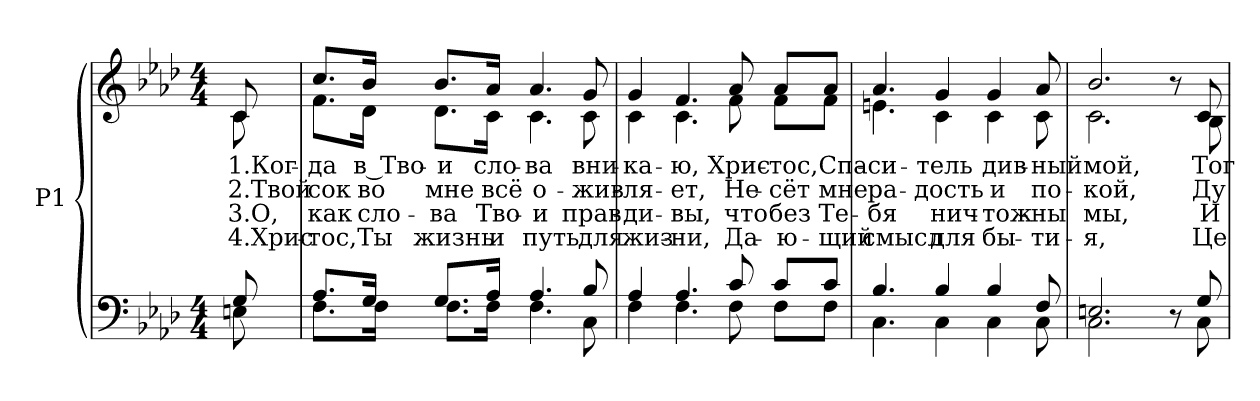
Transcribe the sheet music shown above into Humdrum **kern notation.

**kern	**kern	**text	**text	**text	**text
*part1	*part1	*part1	*part1	*part1	*part1
*staff2	*staff1	*staff1	*staff1	*staff1	*staff1
*I"P1	*	*	*	*	*
!!LO:PB:g=z
*clefF4	*clefG2	*	*	*	*
*k[b-e-a-d-]	*k[b-e-a-d-]	*	*	*	*
*A-:	*A-:	*	*	*	*
*M4/4	*M4/4	*	*	*	*
*MM87	*MM87	*	*	*	*
=1	=1	=1	=1	=1	=1
*^	*	*	*	*	*
!	!	!	!LO:LY:b:color=#000000	!LO:LY:b:color=#000000	!LO:LY:b:color=#000000	!LO:LY:b:color=#000000
*	*	*^	*	*	*	*
8Gi/	8Eni\	8ci/	8ci\	1.Ког-	2.Твой	3.О,	4.Хрис-
=2	=2	=2	=2	=2	=2	=2	=2
!	!	!	!	!LO:LY:b:color=#000000	!LO:LY:b:color=#000000	!LO:LY:b:color=#000000	!LO:LY:b:color=#000000
8.A-i/L	8.Fi\L	8.cci/L	8.fi\L	-да	сок	как	-тос,
!	!	!	!	!LO:LY:b:color=#000000	!LO:LY:b:color=#000000	!LO:LY:b:color=#000000	!LO:LY:b:color=#000000
16Gi/Jk	16Fi\Jk	16b-i/Jk	16d-i\Jk	в Тво-	во	сло-	Ты
!	!	!	!	!LO:LY:b:color=#000000	!LO:LY:b:color=#000000	!LO:LY:b:color=#000000	!LO:LY:b:color=#000000
8.Gi/L	8.Fi\L	8.b-i/L	8.d-i\L	-и	мне	-ва	жизнь
!	!	!	!	!LO:LY:b:color=#000000	!LO:LY:b:color=#000000	!LO:LY:b:color=#000000	!LO:LY:b:color=#000000
16A-i/Jk	16Fi\Jk	16a-i/Jk	16ci\Jk	сло-	всё	Тво-	и
!	!	!	!	!LO:LY:b:color=#000000	!LO:LY:b:color=#000000	!LO:LY:b:color=#000000	!LO:LY:b:color=#000000
4.A-i/	4.Fi\	4.a-i/	4.ci\	-ва	о-	-и	путь
!	!	!	!	!LO:LY:b:color=#000000	!LO:LY:b:color=#000000	!LO:LY:b:color=#000000	!LO:LY:b:color=#000000
8B-i/	8Ci\	8gi/	8ci\	вни-	-жив-	прав-	для
=3	=3	=3	=3	=3	=3	=3	=3
!	!	!	!	!LO:LY:b:color=#000000	!LO:LY:b:color=#000000	!LO:LY:b:color=#000000	!LO:LY:b:color=#000000
4A-i/	4Fi\	4gi/	4ci\	-ка-	-ля-	-ди-	жиз-
!	!	!	!	!LO:LY:b:color=#000000	!LO:LY:b:color=#000000	!LO:LY:b:color=#000000	!LO:LY:b:color=#000000
4.A-i/	4.Fi\	4.fi/	4.ci\	-ю,	-ет,	-вы,	-ни,
!	!	!	!	!LO:LY:b:color=#000000	!LO:LY:b:color=#000000	!LO:LY:b:color=#000000	!LO:LY:b:color=#000000
8ci/	8Fi\	8a-i/	8fi\	Хрис-	Не-	что	Да-
!	!	!	!	!LO:LY:b:color=#000000	!LO:LY:b:color=#000000	!LO:LY:b:color=#000000	!LO:LY:b:color=#000000
8ci/L	8Fi\L	8a-i/L	8fi\L	-тос,	-сёт	без	-ю-
!	!	!	!	!LO:LY:b:color=#000000	!LO:LY:b:color=#000000	!LO:LY:b:color=#000000	!LO:LY:b:color=#000000
8ci/J	8Fi\J	8a-i/J	8fi\J	Спа-	мне	Те-	-щий
!!LO:LB:g=z	!!
=4	=4	=4	=4	=4	=4	=4	=4
!	!	!	!	!LO:LY:b:color=#000000	!LO:LY:b:color=#000000	!LO:LY:b:color=#000000	!LO:LY:b:color=#000000
4.B-i/	4.Ci\	4.a-i/	4.eni\	-си-	ра-	-бя	смысл
!	!	!	!	!LO:LY:b:color=#000000	!LO:LY:b:color=#000000	!LO:LY:b:color=#000000	!LO:LY:b:color=#000000
4B-i/	4Ci\	4gi/	4ci\	-тель	-дость	нич-	для
!	!	!	!	!LO:LY:b:color=#000000	!LO:LY:b:color=#000000	!LO:LY:b:color=#000000	!LO:LY:b:color=#000000
4B-i/	4Ci\	4gi/	4ci\	див-	и	-тож-	бы-
!	!	!	!	!LO:LY:b:color=#000000	!LO:LY:b:color=#000000	!LO:LY:b:color=#000000	!LO:LY:b:color=#000000
8Fi/	8Ci\	8a-i/	8ci\	-ный	по-	-ны	-ти-
=5	=5	=5	=5	=5	=5	=5	=5
!	!	!	!	!LO:LY:b:color=#000000	!LO:LY:b:color=#000000	!LO:LY:b:color=#000000	!LO:LY:b:color=#000000
2.Eni/	2.Ci\	2.b-i/	2.ci\	мой,	-кой,	мы,	-я,
8r	8ryy	8r	8ryy	.	.	.	.
!	!	!	!	!LO:LY:b:color=#000000	!LO:LY:b:color=#000000	!LO:LY:b:color=#000000	!LO:LY:b:color=#000000
8Gi/	8Ci\	8ci/	8B-i\	Тог-	Ду-	И	Це-
*v	*v	*	*	*	*	*	*
*	*v	*v	*	*	*	*
=	=	=	=	=	=
*-	*-	*-	*-	*-	*-
